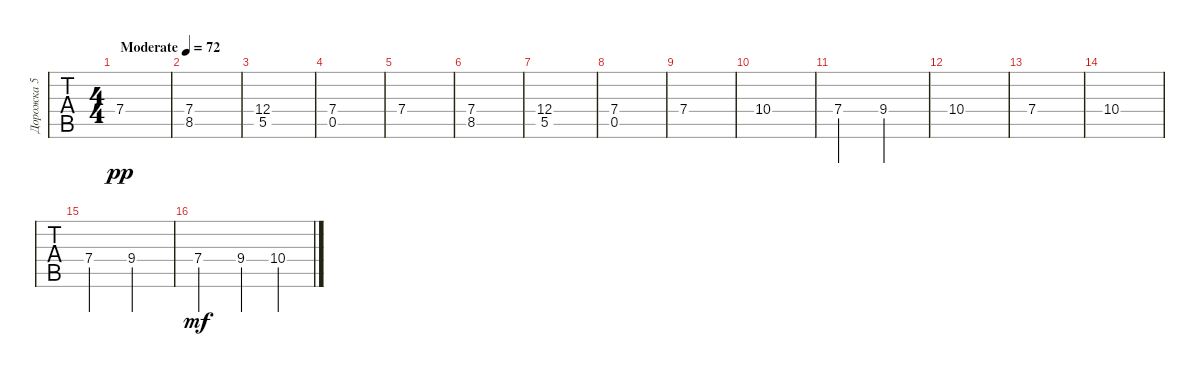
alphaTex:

\track ("Дорожка 5" "Дорожка 5") {instrument viola}
\staff {tabs}
\tuning (E4 B3 G3 D3 A2 E2) {hide}
\ts (4 4)
\tempo (72 "Moderate")
\clef g2
\ks c
7.4.1{dy pp instrument viola} |
(7.4 8.5).1 |
(12.4 5.5).1 |
(7.4 0.5).1 |
7.4.1 |
(7.4 8.5).1 |
(12.4 5.5).1 |
(7.4 0.5).1 |
7.4.1 |
10.4.1 |
7.4.2 9.4.2 |
10.4.1 |
7.4.1 |
10.4.1 |
7.4.2 9.4.2 |
7.4.2{dy mf} 9.4.4 10.4.4
